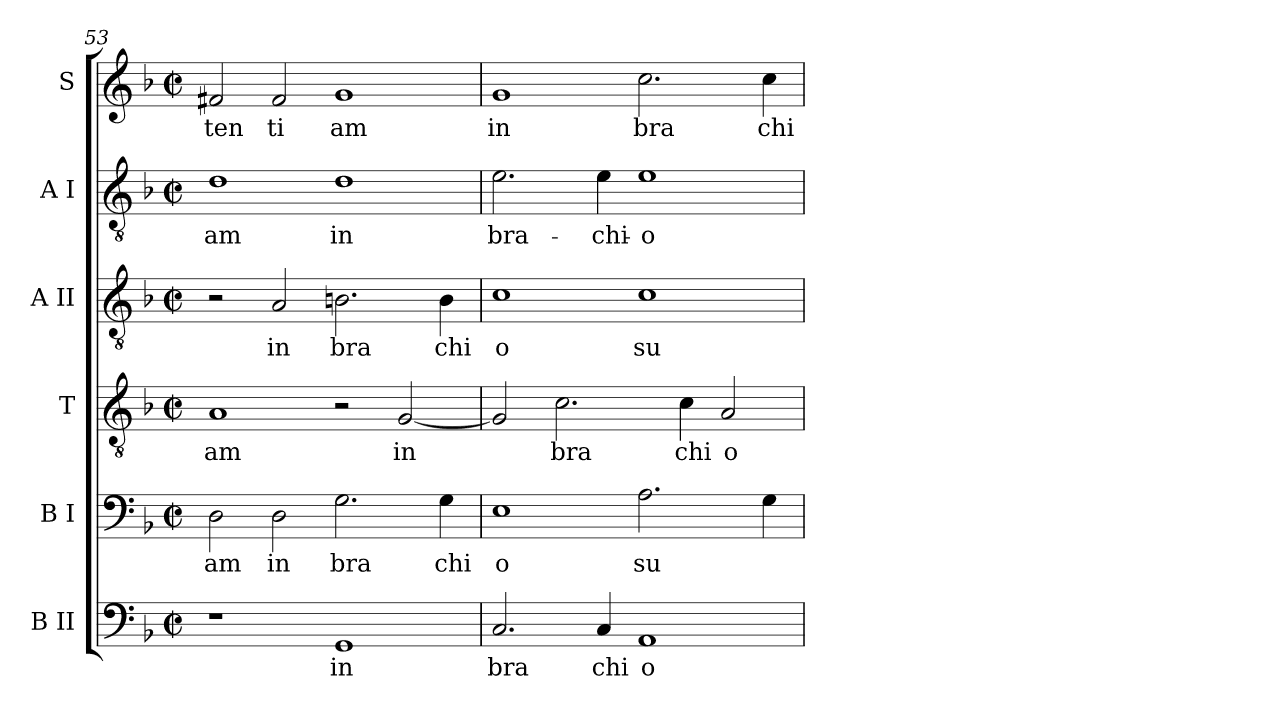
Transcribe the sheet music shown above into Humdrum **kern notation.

**kern	**text	**kern	**text	**kern	**text	**kern	**text	**kern	**text	**kern	**text
*part6	*part6	*part5	*part5	*part4	*part4	*part3	*part3	*part2	*part2	*part1	*part1
*staff6	*staff6	*staff5	*staff5	*staff4	*staff4	*staff3	*staff3	*staff2	*staff2	*staff1	*staff1
*I"B II	*	*I"B I	*	*I"T	*	*I"A II	*	*I"A I	*	*I"S	*
*I'B II	*	*I'B I	*	*I'T	*	*I'A II	*	*I'A I	*	*I'S	*
*clefF4	*	*clefF4	*	*clefGv2	*	*clefGv2	*	*clefGv2	*	*clefG2	*
*k[b-]	*	*k[b-]	*	*k[b-]	*	*k[b-]	*	*k[b-]	*	*k[b-]	*
*F:	*	*F:	*	*F:	*	*F:	*	*F:	*	*F:	*
*M2/2	*	*M2/2	*	*M2/2	*	*M2/2	*	*M2/2	*	*M2/2	*
*met(c|)	*	*met(c|)	*	*met(c|)	*	*met(c|)	*	*met(c|)	*	*met(c|)	*
=53	=53	=53	=53	=53	=53	=53	=53	=53	=53	=53	=53
!	!	!	!LO:LY:b:cj	!	!LO:LY:b:cj	!	!	!	!LO:LY:b:cj	!	!LO:LY:b:cj
1r	.	2D\	am	1A	am	2r	.	1d	-am	2f#X/	ten
!	!	!	!LO:LY:b:cj	!	!	!	!LO:LY:b:cj	!	!	!	!LO:LY:b:cj
.	.	2D\	in	.	.	2A/	in	.	.	2f#/	ti
!	!LO:LY:b:cj	!	!LO:LY:b:cj	!	!	!	!LO:LY:b:cj	!	!LO:LY:b:cj	!	!LO:LY:b:cj
1GG	in	2.G\	bra	2r	.	2.Bn\	bra	1d	in	1g	am
!	!	!	!	!	!LO:LY:b:cj	!	!	!	!	!	!
.	.	.	.	[<2G/	in	.	.	.	.	.	.
!	!	!	!LO:LY:b:cj	!	!	!	!LO:LY:b:cj	!	!	!	!
.	.	4G\	chi	.	.	4B\	chi	.	.	.	.
=54	=54	=54	=54	=54	=54	=54	=54	=54	=54	=54	=54
!	!LO:LY:b:cj	!	!LO:LY:b:cj	!	!LO:LY:b:cj	!	!LO:LY:b:cj	!	!LO:LY:b:cj	!	!LO:LY:b:cj
2.C/	bra	1E	o	2G/]	.	1c	o	2.e\	bra-	1g	in
!	!	!	!	!	!LO:LY:b:cj	!	!	!	!	!	!
.	.	.	.	2.c\	bra	.	.	.	.	.	.
!	!LO:LY:b:cj	!	!	!	!	!	!	!	!LO:LY:b:cj	!	!
4C/	chi	.	.	.	.	.	.	4e\	-chi-	.	.
!	!LO:LY:b:cj	!	!LO:LY:b:cj	!	!	!	!LO:LY:b:cj	!	!LO:LY:b:cj	!	!LO:LY:b:cj
1AA	o	2.A\	su	.	.	1c	su	1e	-o	2.cc\	bra
!	!	!	!	!	!LO:LY:b:cj	!	!	!	!	!	!
.	.	.	.	4c\	chi	.	.	.	.	.	.
!	!	!	!	!	!LO:LY:b:cj	!	!	!	!	!	!
.	.	.	.	2A/	o	.	.	.	.	.	.
!	!	!	!LO:LY:b:cj	!	!	!	!	!	!	!	!LO:LY:b:cj
.	.	4G\	.	.	.	.	.	.	.	4cc\	chi
=	=	=	=	=	=	=	=	=	=	=	=
*-	*-	*-	*-	*-	*-	*-	*-	*-	*-	*-	*-
